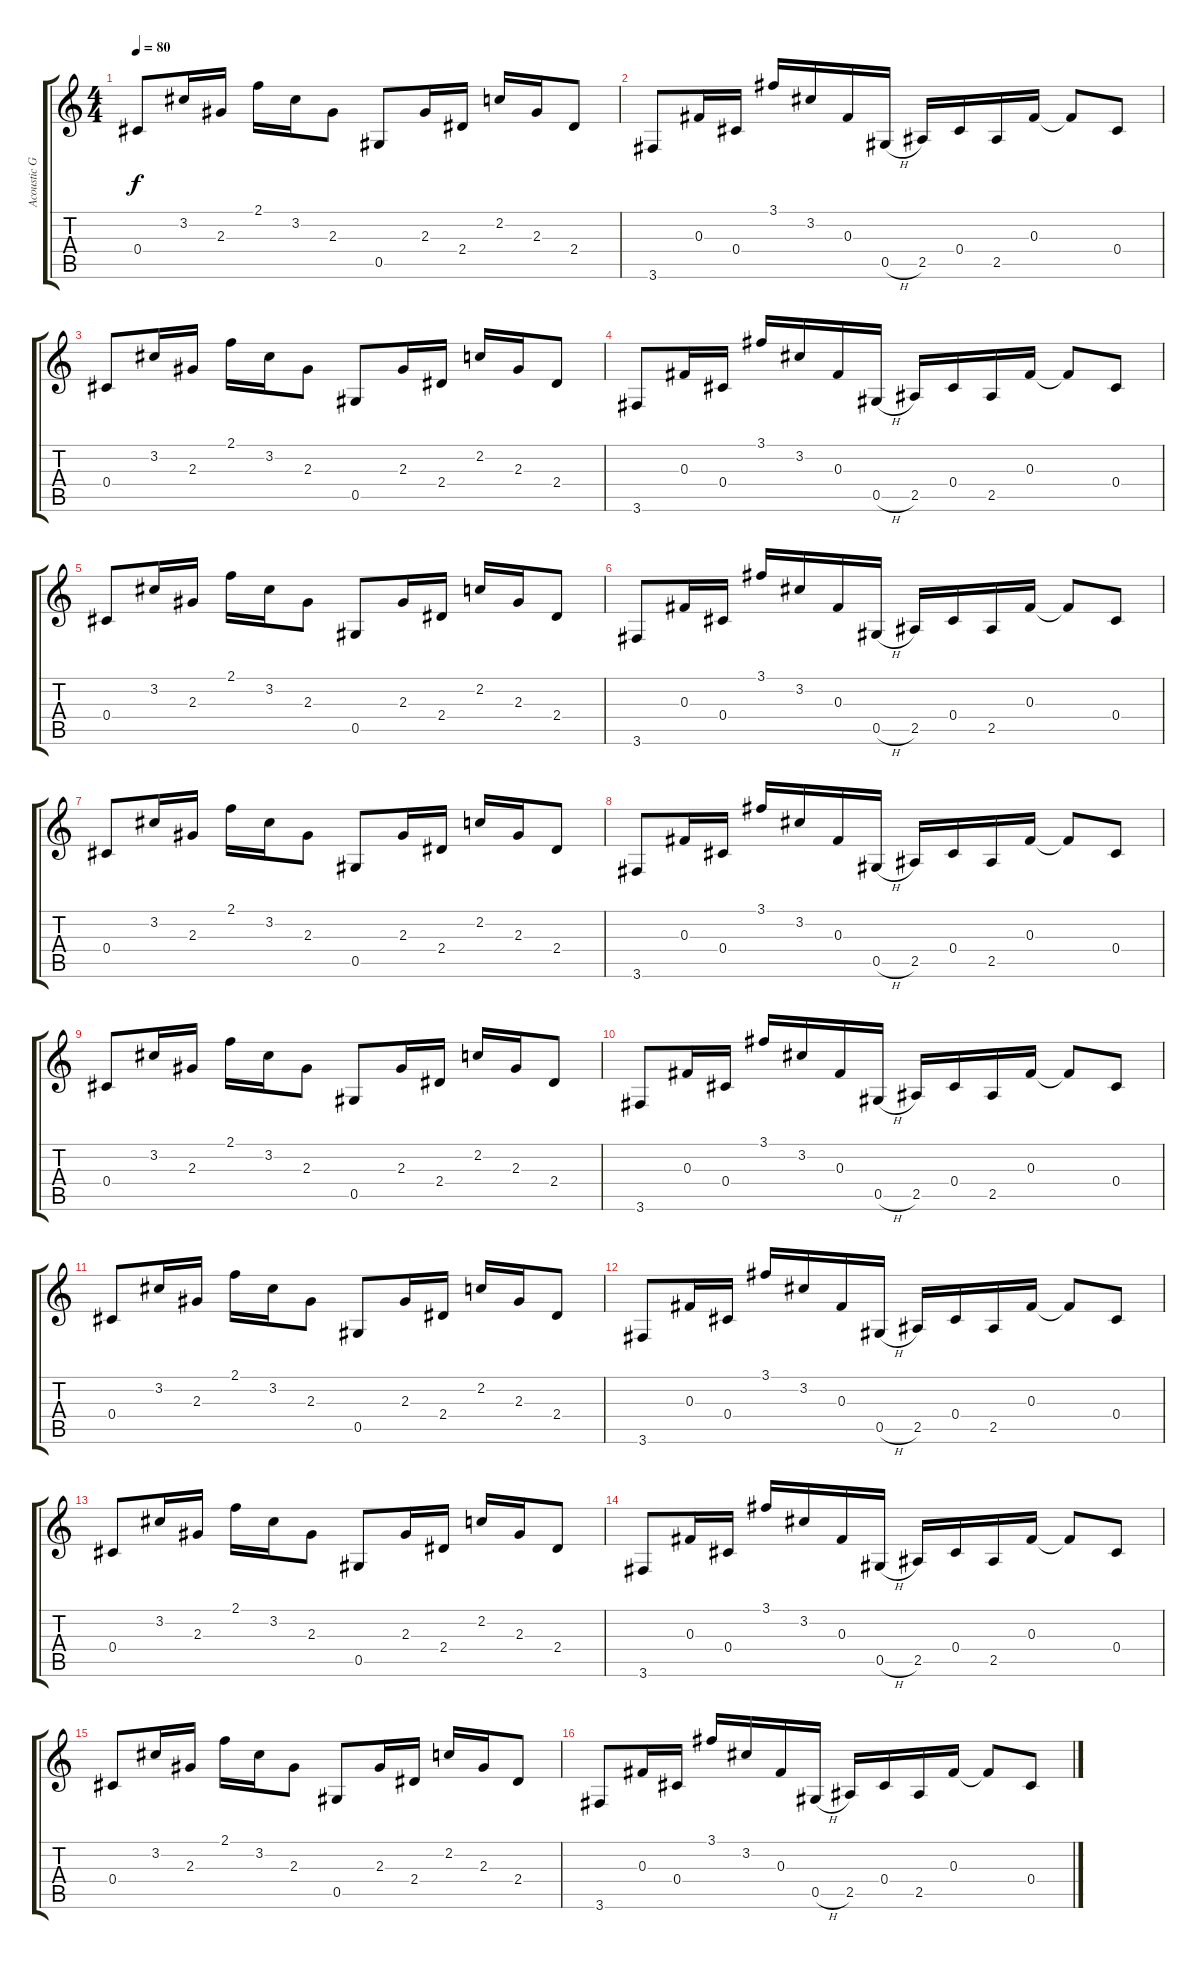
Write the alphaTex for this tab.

\track ("Acoustic Guitar" "Acoustic G") {instrument acousticguitarnylon}
\staff {score tabs}
\tuning (Eb4 Bb3 Gb3 Db3 Ab2 Eb2) {hide}
\ts (4 4)
\tempo 80
\clef g2
\ks c
0.4.8{dy f} 3.2.16 2.3.16 2.1.16 3.2.16 2.3.8 0.5.8 2.3.16 2.4.16 2.2.16 2.3.16 2.4.8 |
3.6.8 0.3.16 0.4.16 3.1.16 3.2.16 0.3.16 0.5{h}.16 2.5.16 0.4.16 2.5.16 0.3.16 0.3{t}.8 0.4.8 |
0.4.8 3.2.16 2.3.16 2.1.16 3.2.16 2.3.8 0.5.8 2.3.16 2.4.16 2.2.16 2.3.16 2.4.8 |
3.6.8 0.3.16 0.4.16 3.1.16 3.2.16 0.3.16 0.5{h}.16 2.5.16 0.4.16 2.5.16 0.3.16 0.3{t}.8 0.4.8 |
0.4.8 3.2.16 2.3.16 2.1.16 3.2.16 2.3.8 0.5.8 2.3.16 2.4.16 2.2.16 2.3.16 2.4.8 |
3.6.8 0.3.16 0.4.16 3.1.16 3.2.16 0.3.16 0.5{h}.16 2.5.16 0.4.16 2.5.16 0.3.16 0.3{t}.8 0.4.8 |
0.4.8 3.2.16 2.3.16 2.1.16 3.2.16 2.3.8 0.5.8 2.3.16 2.4.16 2.2.16 2.3.16 2.4.8 |
3.6.8 0.3.16 0.4.16 3.1.16 3.2.16 0.3.16 0.5{h}.16 2.5.16 0.4.16 2.5.16 0.3.16 0.3{t}.8 0.4.8 |
0.4.8 3.2.16 2.3.16 2.1.16 3.2.16 2.3.8 0.5.8 2.3.16 2.4.16 2.2.16 2.3.16 2.4.8 |
3.6.8 0.3.16 0.4.16 3.1.16 3.2.16 0.3.16 0.5{h}.16 2.5.16 0.4.16 2.5.16 0.3.16 0.3{t}.8 0.4.8 |
0.4.8 3.2.16 2.3.16 2.1.16 3.2.16 2.3.8 0.5.8 2.3.16 2.4.16 2.2.16 2.3.16 2.4.8 |
3.6.8 0.3.16 0.4.16 3.1.16 3.2.16 0.3.16 0.5{h}.16 2.5.16 0.4.16 2.5.16 0.3.16 0.3{t}.8 0.4.8 |
0.4.8 3.2.16 2.3.16 2.1.16 3.2.16 2.3.8 0.5.8 2.3.16 2.4.16 2.2.16 2.3.16 2.4.8 |
3.6.8 0.3.16 0.4.16 3.1.16 3.2.16 0.3.16 0.5{h}.16 2.5.16 0.4.16 2.5.16 0.3.16 0.3{t}.8 0.4.8 |
0.4.8 3.2.16 2.3.16 2.1.16 3.2.16 2.3.8 0.5.8 2.3.16 2.4.16 2.2.16 2.3.16 2.4.8 |
3.6.8 0.3.16 0.4.16 3.1.16 3.2.16 0.3.16 0.5{h}.16 2.5.16 0.4.16 2.5.16 0.3.16 0.3{t}.8 0.4.8
